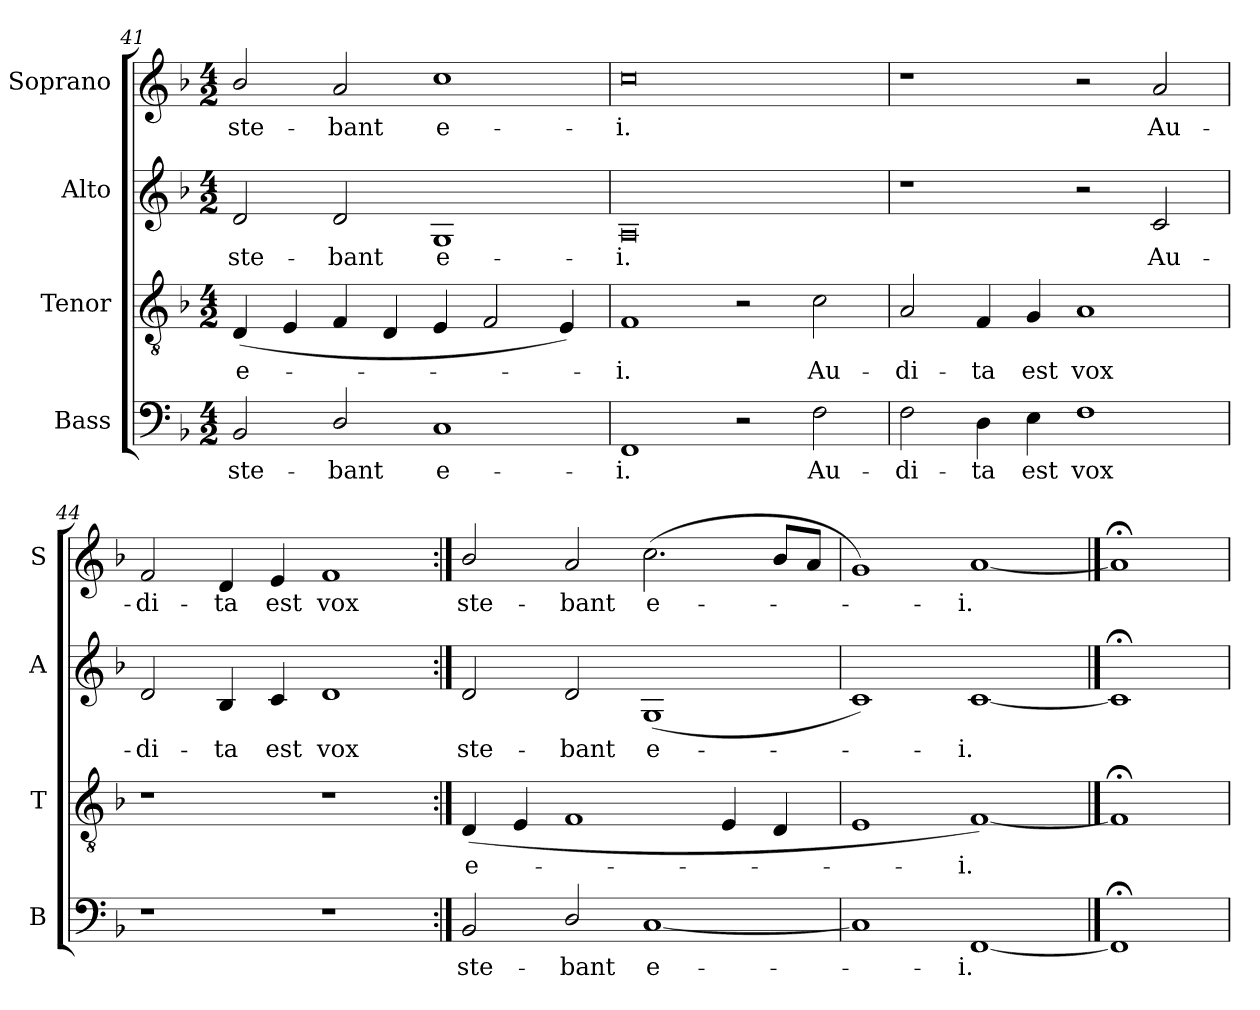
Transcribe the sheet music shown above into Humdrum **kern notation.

**kern	**text	**kern	**text	**kern	**text	**kern	**text
*part4	*part4	*part3	*part3	*part2	*part2	*part1	*part1
*staff4	*staff4	*staff3	*staff3	*staff2	*staff2	*staff1	*staff1
*I"Bass	*	*I"Tenor	*	*I"Alto	*	*I"Soprano	*
*I'B	*	*I'T	*	*I'A	*	*I'S	*
!!LO:LB:g=z
*clefF4	*	*clefGv2	*	*clefG2	*	*clefG2	*
*k[b-]	*	*k[b-]	*	*k[b-]	*	*k[b-]	*
*F:	*	*F:	*	*F:	*	*F:	*
*M4/2	*	*M4/2	*	*M4/2	*	*M4/2	*
=41	=41	=41	=41	=41	=41	=41	=41
!	!LO:LY:b	!	!LO:LY:b	!	!LO:LY:b	!	!LO:LY:b
2BB-	-ste-	(<4D	e-	2d	-ste-	2b-/	-ste-
.	.	4E	.	.	.	.	.
!	!LO:LY:b	!	!	!	!LO:LY:b	!	!LO:LY:b
2D/	-bant	4F	.	2d	-bant	2a	-bant
.	.	4D	.	.	.	.	.
!	!LO:LY:b	!	!	!	!LO:LY:b	!	!LO:LY:b
1C	e-	4E	.	1G	e-	1cc	e-
.	.	2F	.	.	.	.	.
.	.	4E)	.	.	.	.	.
=42	=42	=42	=42	=42	=42	=42	=42
!	!LO:LY:b	!	!LO:LY:b	!	!LO:LY:b	!	!LO:LY:b
1FF	-i.	1F	-i.	0A	-i.	0cc	-i.
2r	.	2r	.	.	.	.	.
!	!LO:LY:b	!	!LO:LY:b	!	!	!	!
2F	Au-	2c	Au-	.	.	.	.
=43	=43	=43	=43	=43	=43	=43	=43
!	!LO:LY:b	!	!LO:LY:b	!	!	!	!
2F	-di-	2A	-di-	1r	.	1r	.
!	!LO:LY:b	!	!LO:LY:b	!	!	!	!
4D	-ta	4F	-ta	.	.	.	.
!	!LO:LY:b	!	!LO:LY:b	!	!	!	!
4E	est	4G	est	.	.	.	.
!	!LO:LY:b	!	!LO:LY:b	!	!	!	!
1F	vox	1A	vox	2r	.	2r	.
!	!	!	!	!	!LO:LY:b	!	!LO:LY:b
.	.	.	.	2c	Au-	2a	Au-
=44	=44	=44	=44	=44	=44	=44	=44
!	!	!	!	!	!LO:LY:b	!	!LO:LY:b
1r	.	1r	.	2d	-di-	2f	-di-
!	!	!	!	!	!LO:LY:b	!	!LO:LY:b
.	.	.	.	4B-	-ta	4d	-ta
!	!	!	!	!	!LO:LY:b	!	!LO:LY:b
.	.	.	.	4c	est	4e	est
!	!	!	!	!	!LO:LY:b	!	!LO:LY:b
1r	.	1r	.	1d	vox	1f	vox
=45:|!	=45:|!	=45:|!	=45:|!	=45:|!	=45:|!	=45:|!	=45:|!
!	!LO:LY:b	!	!LO:LY:b	!	!LO:LY:b	!	!LO:LY:b
2BB-	ste-	(<4D	e-	2d	ste-	2b-/	ste-
.	.	4E	.	.	.	.	.
!	!LO:LY:b	!	!	!	!LO:LY:b	!	!LO:LY:b
2D/	-bant	1F	.	2d	-bant	2a	-bant
!	!LO:LY:b	!	!	!	!LO:LY:b	!	!LO:LY:b
[1C	e-	.	.	(<1G	e-	(<2.cc	e-
.	.	4E	.	.	.	.	.
.	.	4D	.	.	.	8b-L	.
.	.	.	.	.	.	8aJ	.
=46	=46	=46	=46	=46	=46	=46	=46
1C]	.	1E	.	1c)	.	1g)	.
!	!LO:LY:b	!	!LO:LY:b	!	!LO:LY:b	!	!LO:LY:b
[1FF	i.	[1F)	-i.	[1c	i.	[1a	i.
==47	==47	==47	==47	==47	==47	==47	==47
1FF;<]	.	1F;<]	.	1c;<]	.	1a;<]	.
=	=	=	=	=	=	=	=
*-	*-	*-	*-	*-	*-	*-	*-
